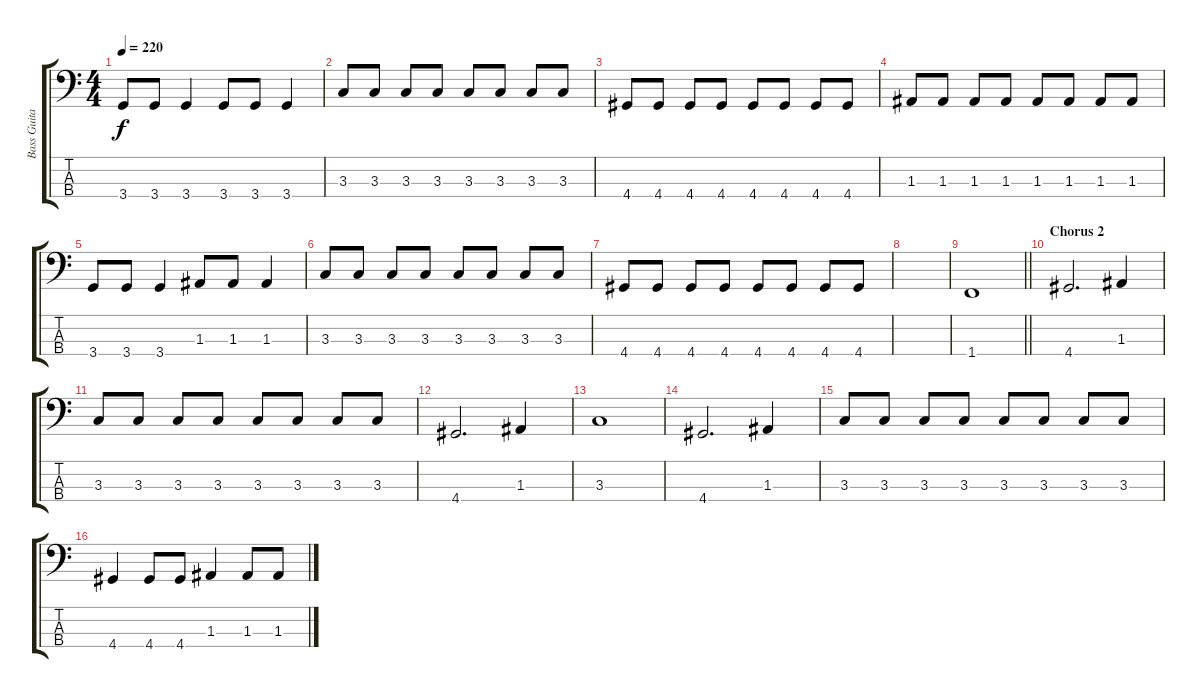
\track ("Bass Guitar" "Bass Guita") {instrument electricbassfinger}
\staff {score tabs}
\tuning (G2 D2 A1 E1) {hide}
\ts (4 4)
\tempo 220
\clef f4
\ks c
3.4.8{dy f} 3.4.8 3.4.4 3.4.8 3.4.8 3.4.4 |
3.3.8 3.3.8 3.3.8 3.3.8 3.3.8 3.3.8 3.3.8 3.3.8 |
4.4.8 4.4.8 4.4.8 4.4.8 4.4.8 4.4.8 4.4.8 4.4.8 |
1.3.8 1.3.8 1.3.8 1.3.8 1.3.8 1.3.8 1.3.8 1.3.8 |
3.4.8 3.4.8 3.4.4 1.3.8 1.3.8 1.3.4 |
3.3.8 3.3.8 3.3.8 3.3.8 3.3.8 3.3.8 3.3.8 3.3.8 |
4.4.8 4.4.8 4.4.8 4.4.8 4.4.8 4.4.8 4.4.8 4.4.8 |
|
\barLineRight lightlight
1.4.1 |
\section ("" "Chorus 2")
4.4.2{d} 1.3.4 |
3.3.8 3.3.8 3.3.8 3.3.8 3.3.8 3.3.8 3.3.8 3.3.8 |
4.4.2{d} 1.3.4 |
3.3.1 |
4.4.2{d} 1.3.4 |
3.3.8 3.3.8 3.3.8 3.3.8 3.3.8 3.3.8 3.3.8 3.3.8 |
4.4.4 4.4.8 4.4.8 1.3.4 1.3.8 1.3.8
